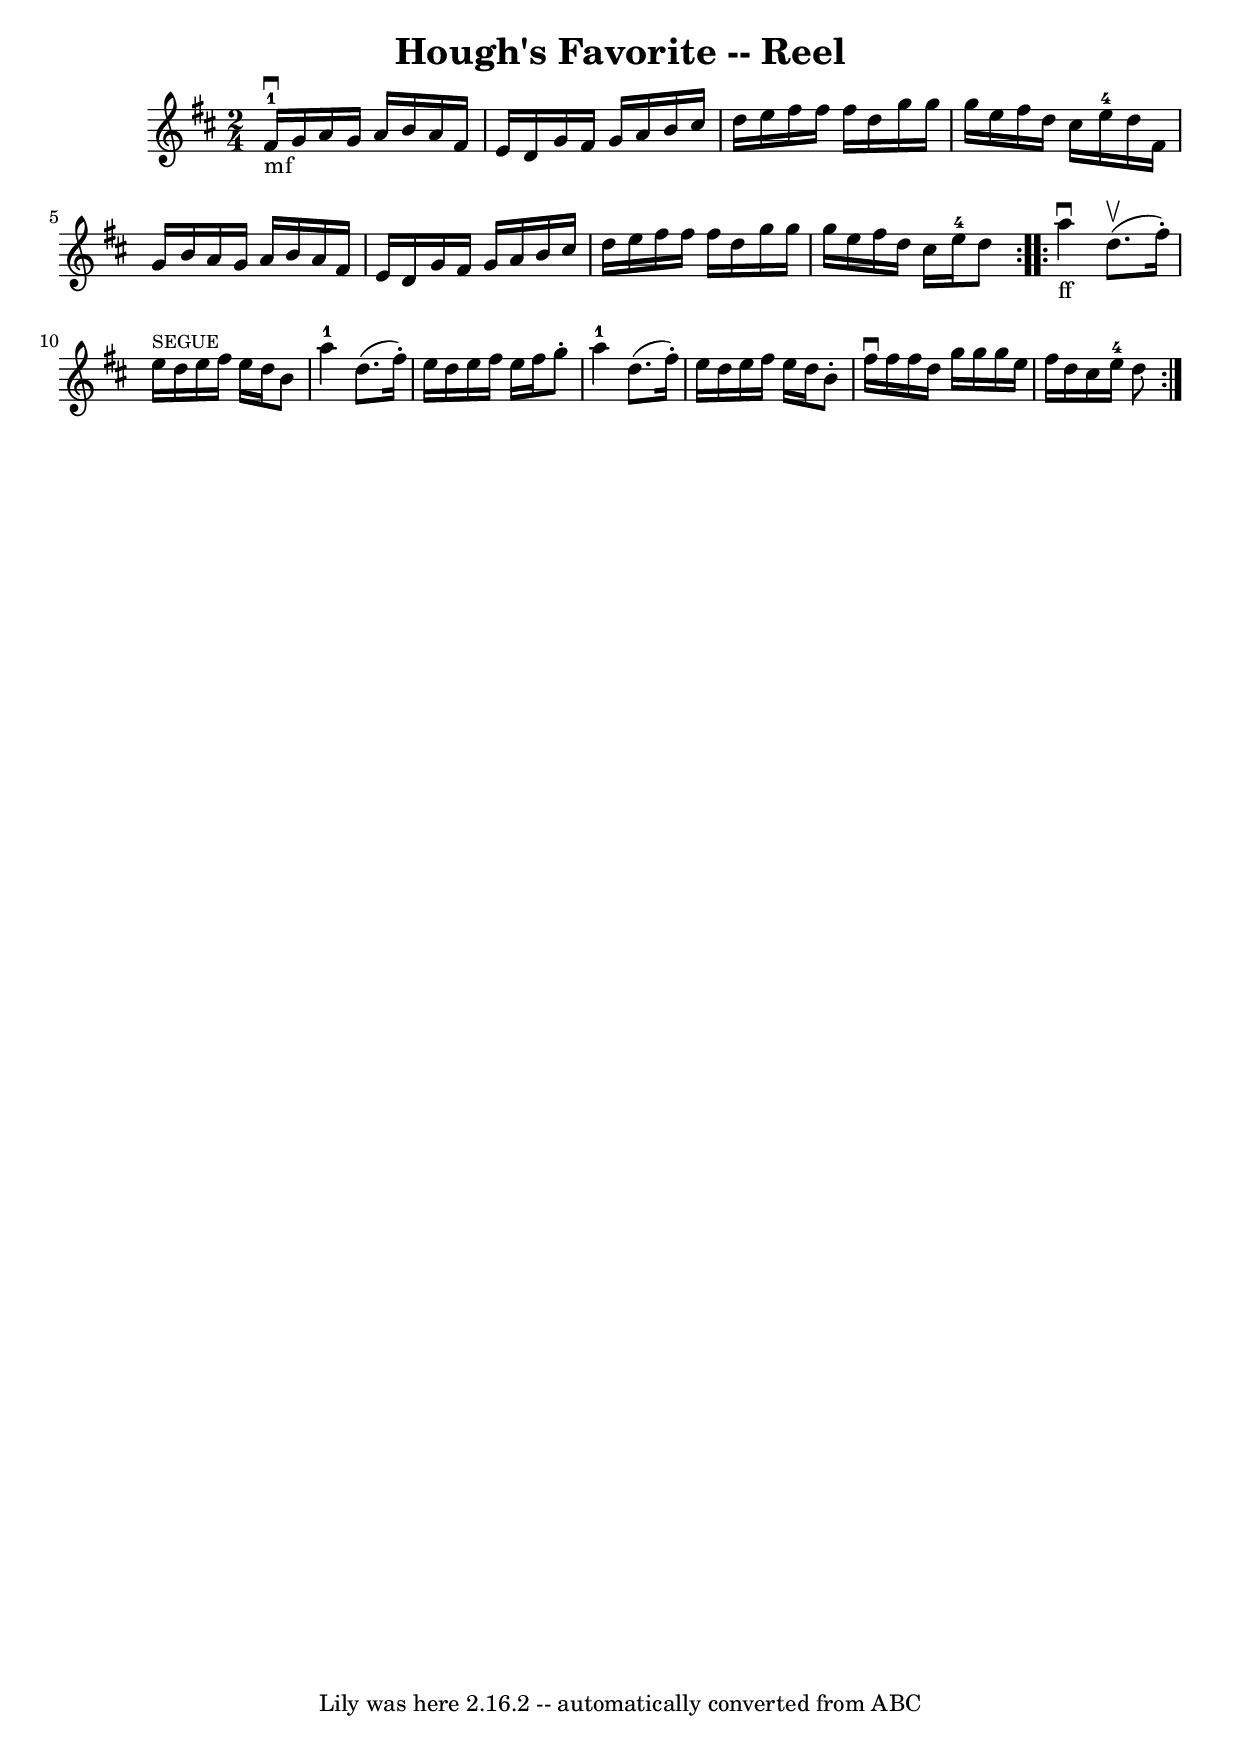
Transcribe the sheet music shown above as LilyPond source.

\version "2.16.2"
\include "Mammoth.ily"
\header {
  %% book = "Ryan's Mammoth Collection"
  crossRefNumber = "1"
  footnotes = "\\\\384"
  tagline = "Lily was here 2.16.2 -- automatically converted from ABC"
  title = "Hough's Favorite -- Reel"

}
voicedefault =  {



  \repeat volta 2 {

    \time 2/4 
    \key d \major
    fis'16-1_"mf"^\downbow g'16  |
    
    a'16 g'16 a'16 b'16 a'16 fis'16 e'16 d'16    |
    
    g'16 fis'16 g'16 a'16 b'16 cis''16 d''16 e''16    |
    
    fis''16 fis''16 fis''16 d''16 g''16 g''16 g''16 e''16    
    |
    fis''16 d''16 cis''16 e''16-4 d''16 fis'16 g'16  
    b'16    |
    a'16 g'16 a'16 b'16 a'16 fis'16 e'16   
    d'16    |
    g'16 fis'16 g'16 a'16 b'16 cis''16 d''16  
    e''16    |
    fis''16 fis''16 fis''16 d''16 g''16 g''16  
    g''16 e''16    |
    fis''16 d''16 cis''16 e''16-4 d''8 
    
  }     
  \repeat volta 2 {
    a''4_"ff"^\downbow d''8.^\upbow(fis''16 -. 
    -)   |
    e''16^\segue d''16 e''16 fis''16 e''16 d''16  
    b'8    |
    a''4-1 d''8. (fis''16 -.)   |
    e''16  
    d''16 e''16 fis''16 e''16 fis''16 g''8 -.   |
    
    a''4-1 d''8. (fis''16 -.)   |
    e''16 d''16 e''16    
    fis''16 e''16 d''16 b'8 -.   |
    fis''16^\downbow fis''16    
    fis''16 d''16 g''16 g''16 g''16 e''16    |
    fis''16    
    d''16 cis''16 e''16-4 d''8    
  }   

}

\score{
  <<

    \context Staff="default"
    {
      \voicedefault 
      
    }

  >>
  \layout {
    
  }
  \midi {
  }

}
